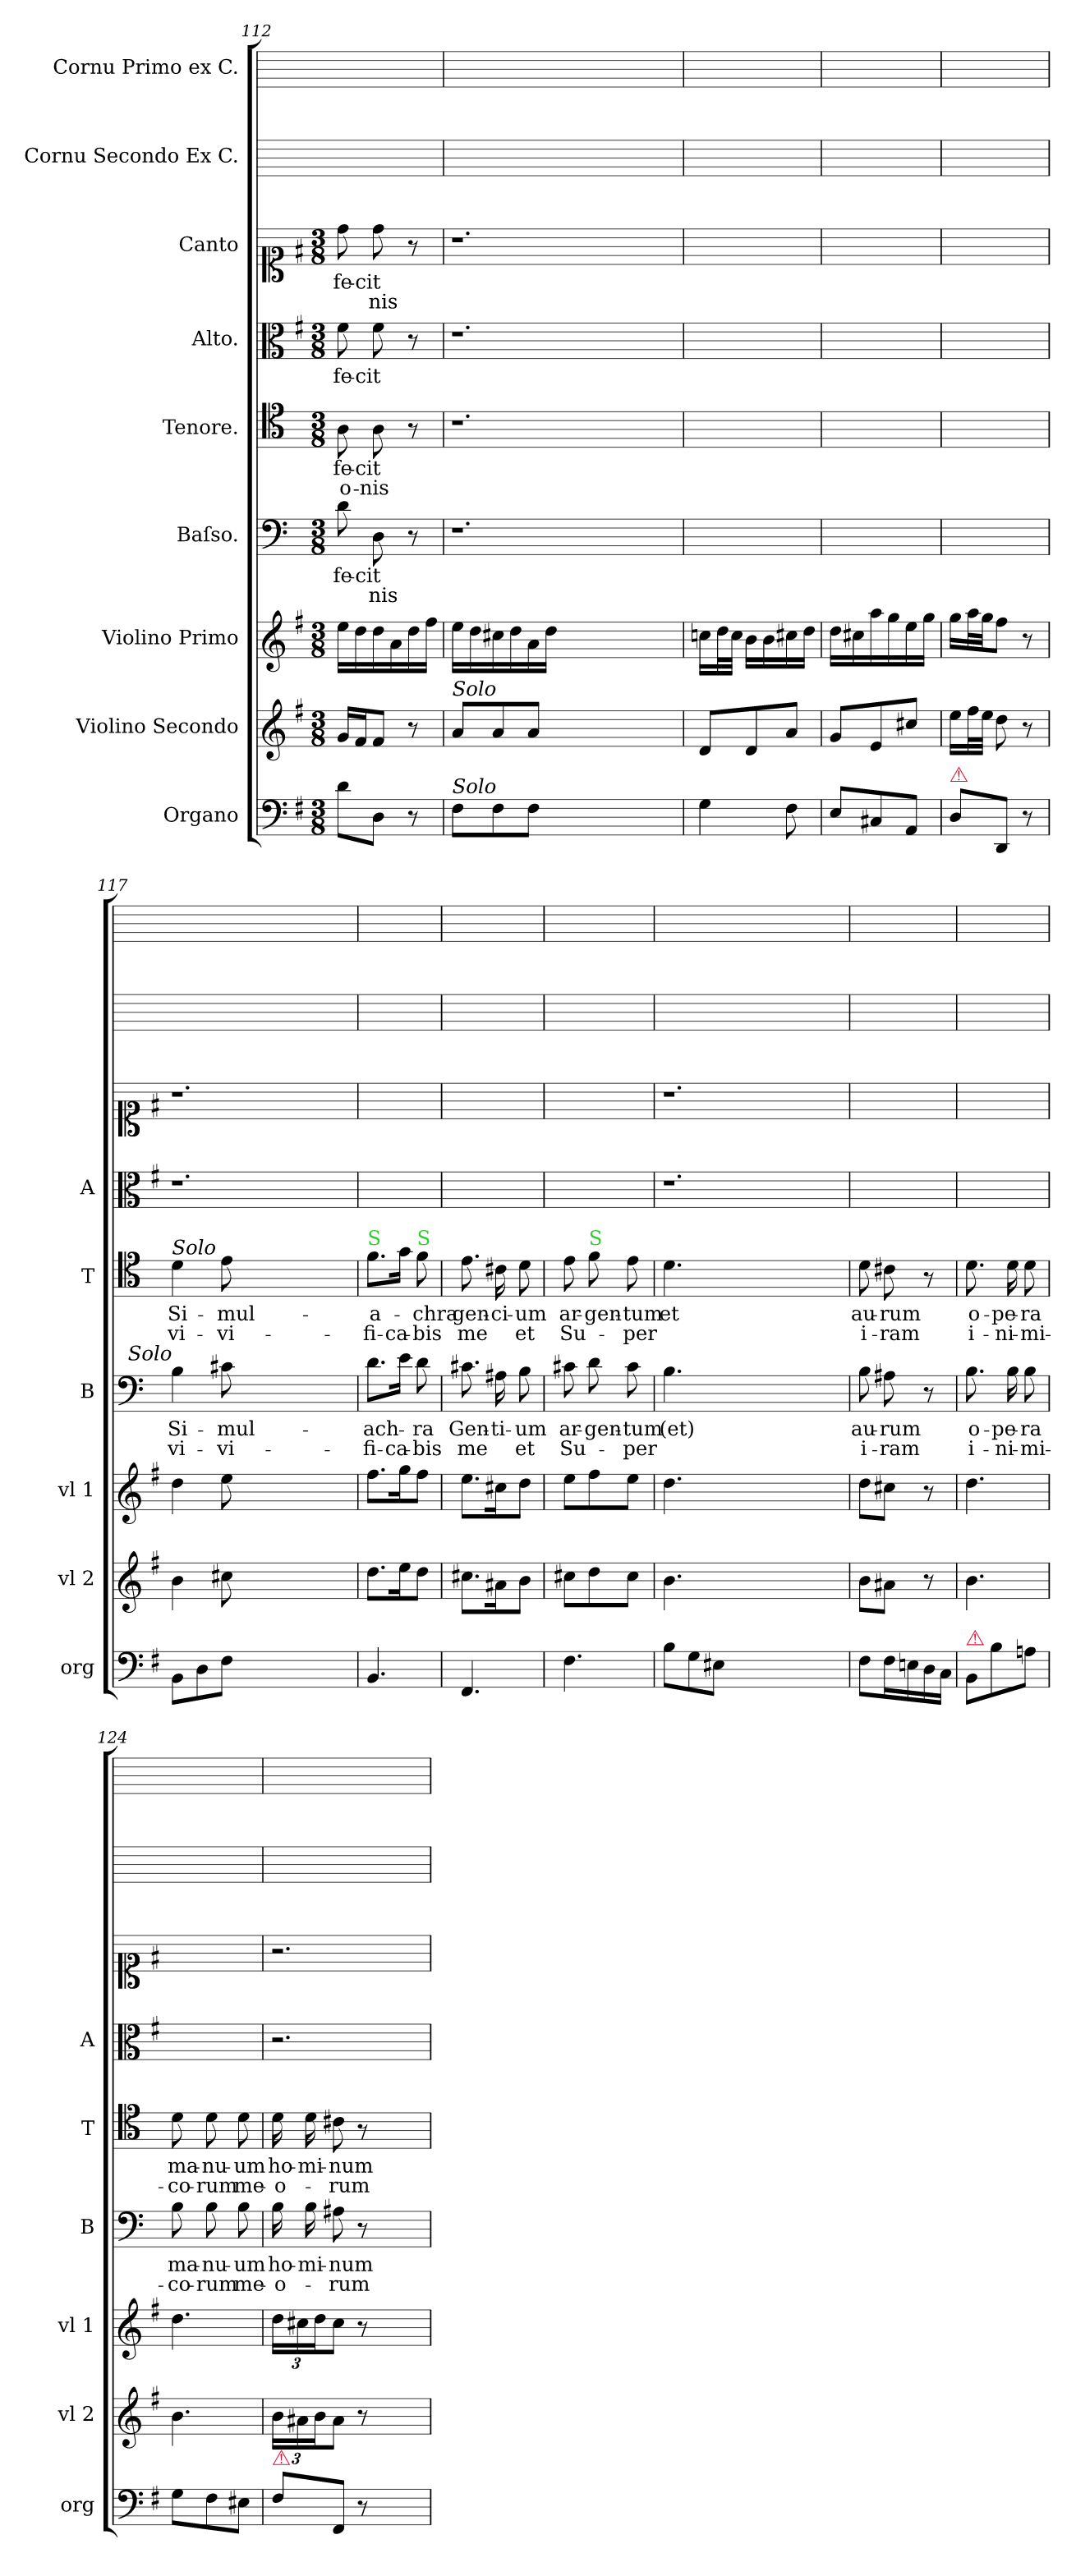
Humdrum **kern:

**kern	**dynam	**kern	**kern	**kern	**text	**text	**kern	**text	**text	**kern	**text	**kern	**text	**text	**kern	**kern
*part9	*part9	*part8	*part7	*part6	*part6	*part6	*part5	*part5	*part5	*part4	*part4	*part3	*part3	*part3	*part2	*part1
*staff9	*staff9	*staff8	*staff7	*staff6	*staff6	*staff6	*staff5	*staff5	*staff5	*staff4	*staff4	*staff3	*staff3	*staff3	*staff2	*staff1
*I"Organo	*	*I"Violino Secondo	*I"Violino Primo	*I"Baſso.	*	*	*I"Tenore.	*	*	*I"Alto.	*	*I"Canto	*	*	*I"Cornu Secondo Ex C.	*I"Cornu Primo ex C.
*I'org	*	*I'vl 2	*I'vl 1	*I'B	*	*	*I'T	*	*	*I'A	*	*	*	*	*	*
*clefF4	*	*clefG2	*clefG2	*clefF4	*	*	*clefC4	*	*	*clefC3	*	*clefC1	*	*	*	*
*k[f#]	*	*k[f#]	*k[f#]	*k[]	*	*	*k[]	*	*	*k[f#]	*	*k[f#]	*	*	*	*
*e:	*	*e:	*e:	*	*	*	*	*	*	*e:	*	*e:	*	*	*	*
*M3/8	*	*M3/8	*M3/8	*M3/8	*	*	*M3/8	*	*	*M3/8	*	*M3/8	*	*	*	*
=112	=112	=112	=112	=112	=112	=112	=112	=112	=112	=112	=112	=112	=112	=112	=112	=112
8d\L	.	16g/LL	16ee\LL	8d\	fe-	.	8A\	fe-	-o-	8f#\	fe-	8dd\	fe-	.	4.ryy	4.ryy
.	.	16f#/J	16dd\	.	.	.	.	.	.	.	.	.	.	.	.	.
8D\J	.	8f#/J	16dd\	8D\	-cit	-nis	8A\	-cit	-nis	8f#\	-cit	8dd\	-cit	-nis	.	.
.	.	.	16a\	.	.	.	.	.	.	.	.	.	.	.	.	.
8r	.	8r	16dd\	8r	.	.	8r	.	.	8r	.	8r	.	.	.	.
.	.	.	16ff#\JJ	.	.	.	.	.	.	.	.	.	.	.	.	.
=113	=113	=113	=113	=113	=113	=113	=113	=113	=113	=113	=113	=113	=113	=113	=113	=113
!	!	!LO:TX:a:i:t=Solo	!	!	!	!	!	!	!	!	!	!	!	!	!	!
!LO:TX:a:i:t=Solo	!	!	!	!	!	!	!	!	!	!	!	!	!	!	!	!
8F#\L	.	8a/L	16ee\LL	1.r	.	.	1.r	.	.	1.r	.	1.r	.	.	4.ryy	4.ryy
.	.	.	16dd\	.	.	.	.	.	.	.	.	.	.	.	.	.
8F#\	.	8a/	16cc#X\	.	.	.	.	.	.	.	.	.	.	.	.	.
.	.	.	16dd\	.	.	.	.	.	.	.	.	.	.	.	.	.
8F#\J	.	8a/J	16a\	.	.	.	.	.	.	.	.	.	.	.	.	.
.	.	.	16dd\JJ	.	.	.	.	.	.	.	.	.	.	.	.	.
1ryy	.	1ryy	1ryy	.	.	.	.	.	.	.	.	.	.	.	1ryy	1ryy
8ryy	.	8ryy	8ryy	.	.	.	.	.	.	.	.	.	.	.	8ryy	8ryy
=114	=114	=114	=114	=114	=114	=114	=114	=114	=114	=114	=114	=114	=114	=114	=114	=114
4G\	.	8d/L	16ccn\LL	4.ryy	.	.	4.ryy	.	.	4.ryy	.	4.ryy	.	.	4.ryy	4.ryy
.	.	.	32dd\L	.	.	.	.	.	.	.	.	.	.	.	.	.
.	.	.	32cc\JJJ	.	.	.	.	.	.	.	.	.	.	.	.	.
.	.	8d/	16b\LL	.	.	.	.	.	.	.	.	.	.	.	.	.
.	.	.	16b\	.	.	.	.	.	.	.	.	.	.	.	.	.
8F#\	.	8a/J	16cc#X\	.	.	.	.	.	.	.	.	.	.	.	.	.
.	.	.	16dd\JJ	.	.	.	.	.	.	.	.	.	.	.	.	.
=115	=115	=115	=115	=115	=115	=115	=115	=115	=115	=115	=115	=115	=115	=115	=115	=115
8E/L	.	8g/L	16dd\LL	4.ryy	.	.	4.ryy	.	.	4.ryy	.	4.ryy	.	.	4.ryy	4.ryy
.	.	.	16cc#X\	.	.	.	.	.	.	.	.	.	.	.	.	.
8C#X/	.	8e/	16aa\	.	.	.	.	.	.	.	.	.	.	.	.	.
.	.	.	16gg\	.	.	.	.	.	.	.	.	.	.	.	.	.
8AA/J	.	8cc#X/J	16ee\	.	.	.	.	.	.	.	.	.	.	.	.	.
.	.	.	16gg\JJ	.	.	.	.	.	.	.	.	.	.	.	.	.
=116	=116	=116	=116	=116	=116	=116	=116	=116	=116	=116	=116	=116	=116	=116	=116	=116
!LO:TX:a:color=crimson:t=⚠	!	!	!	!	!	!	!	!	!	!	!	!	!	!	!	!
8D\L	.	16ee\LL	16gg\LL	4.ryy	.	.	4.ryy	.	.	4.ryy	.	4.ryy	.	.	4.ryy	4.ryy
.	.	32ff#\L	32aa\L	.	.	.	.	.	.	.	.	.	.	.	.	.
.	.	32ee\JJJ	32gg\JJ	.	.	.	.	.	.	.	.	.	.	.	.	.
8DD/J	.	8dd\	8ff#\J	.	.	.	.	.	.	.	.	.	.	.	.	.
8r	.	8r	8r	.	.	.	.	.	.	.	.	.	.	.	.	.
=117	=117	=117	=117	=117	=117	=117	=117	=117	=117	=117	=117	=117	=117	=117	=117	=117
!	!	!	!	!	!	!	!LO:TX:a:i:t=Solo	!	!	!	!	!	!	!	!	!
!	!	!	!	!LO:TX:a:i:rj:t=Solo	!	!	!	!	!	!	!	!	!	!	!	!
!	!LO:DY:a	!	!	!	!	!	!	!	!	!	!	!	!	!	!	!
8BB\L	p&colon;	4b\	4dd\	4B\	Si-	vi-	4d\	Si-	vi-	1.r	.	1.r	.	.	4.ryy	4.ryy
8D\	.	.	.	.	.	.	.	.	.	.	.	.	.	.	.	.
8F#\J	.	8cc#X\	8ee\	8c#X\	-mul-	-vi-	8e\	-mul-	-vi-	.	.	.	.	.	.	.
1ryy	.	1ryy	1ryy	1ryy	.	.	1ryy	.	.	.	.	.	.	.	1ryy	1ryy
8ryy	.	8ryy	8ryy	8ryy	.	.	8ryy	.	.	.	.	.	.	.	8ryy	8ryy
=118	=118	=118	=118	=118	=118	=118	=118	=118	=118	=118	=118	=118	=118	=118	=118	=118
!	!	!	!	!	!	!	!LO:TX:a:color=limegreen:t=S	!	!	!	!	!	!	!	!	!
4.BB/	.	8.dd\L	8.ff#\L	8.d\L	-ach-	-fi-	8.f\L	-a-	-fi-	4.ryy	.	4.ryy	.	.	4.ryy	4.ryy
.	.	16ee\K	16gg\K	16e\Jk	.	-ca-	16g\Jk	.	-ca-	.	.	.	.	.	.	.
!	!	!	!	!	!	!	!LO:TX:a:color=limegreen:t=S	!	!	!	!	!	!	!	!	!
.	.	8dd\J	8ff#\J	8d\	-ra	-bis	8f\	-chra	-bis	.	.	.	.	.	.	.
=119	=119	=119	=119	=119	=119	=119	=119	=119	=119	=119	=119	=119	=119	=119	=119	=119
4.FF#/	.	8.cc#X\L	8.ee\L	8.c#X\	Gen-	me	8.e\	gen-	me	4.ryy	.	4.ryy	.	.	4.ryy	4.ryy
.	.	16a#X\K	16cc#X\K	16A#X\	-ti-	.	16c#X\	-ci-	.	.	.	.	.	.	.	.
.	.	8b\J	8dd\J	8B\	-um	et	8d\	-um	et	.	.	.	.	.	.	.
=120	=120	=120	=120	=120	=120	=120	=120	=120	=120	=120	=120	=120	=120	=120	=120	=120
4.F#\	.	8cc#X\L	8ee\L	8c#X\	ar-	Su-	8e\	ar-	Su-	4.ryy	.	4.ryy	.	.	4.ryy	4.ryy
!	!	!	!	!	!	!	!LO:TX:a:color=limegreen:t=S	!	!	!	!	!	!	!	!	!
.	.	8dd\	8ff#\	8d\	-gen-	.	8f\	-gen-	.	.	.	.	.	.	.	.
.	.	8cc#\J	8ee\J	8c#\	-tum	-per	8e\	-tum	-per	.	.	.	.	.	.	.
=121	=121	=121	=121	=121	=121	=121	=121	=121	=121	=121	=121	=121	=121	=121	=121	=121
8B\L	.	4.b\	4.dd\	4.B\	(et)	.	4.d\	et	.	1.r	.	1.r	.	.	4.ryy	4.ryy
8G\	.	.	.	.	.	.	.	.	.	.	.	.	.	.	.	.
8E#X\J	.	.	.	.	.	.	.	.	.	.	.	.	.	.	.	.
1ryy	.	1ryy	1ryy	1ryy	.	.	1ryy	.	.	.	.	.	.	.	1ryy	1ryy
8ryy	.	8ryy	8ryy	8ryy	.	.	8ryy	.	.	.	.	.	.	.	8ryy	8ryy
=122	=122	=122	=122	=122	=122	=122	=122	=122	=122	=122	=122	=122	=122	=122	=122	=122
8F#\L	.	8b\L	8dd\L	8B\	au-	i-	8d\	au-	i-	4.ryy	.	4.ryy	.	.	4.ryy	4.ryy
16F#\L	.	8a#X\J	8cc#X\J	8A#X\	-rum	-ram	8c#X\	-rum	-ram	.	.	.	.	.	.	.
16En\	.	.	.	.	.	.	.	.	.	.	.	.	.	.	.	.
16D\	.	8r	8r	8r	.	.	8r	.	.	.	.	.	.	.	.	.
16C\JJ	.	.	.	.	.	.	.	.	.	.	.	.	.	.	.	.
=123	=123	=123	=123	=123	=123	=123	=123	=123	=123	=123	=123	=123	=123	=123	=123	=123
!LO:TX:a:color=crimson:t=⚠	!	!	!	!	!	!	!	!	!	!	!	!	!	!	!	!
8BB/L	.	4.b\	4.dd\	8.B\	o-	i-	8.d\	o-	i-	4.ryy	.	4.ryy	.	.	4.ryy	4.ryy
8B\	.	.	.	.	.	.	.	.	.	.	.	.	.	.	.	.
.	.	.	.	16B\	-pe-	-ni-	16d\	-pe-	-ni-	.	.	.	.	.	.	.
8An\J	.	.	.	8B\	-ra	-mi-	8d\	-ra	-mi-	.	.	.	.	.	.	.
=124	=124	=124	=124	=124	=124	=124	=124	=124	=124	=124	=124	=124	=124	=124	=124	=124
8G\L	.	4.b\	4.dd\	8B\	ma-	-co-	8d\	ma-	-co-	4.ryy	.	4.ryy	.	.	4.ryy	4.ryy
8F#\	.	.	.	8B\	-nu-	-rum	8d\	-nu-	-rum	.	.	.	.	.	.	.
8E#X\J	.	.	.	8B\	-um	me-	8d\	-um	me-	.	.	.	.	.	.	.
=125	=125	=125	=125	=125	=125	=125	=125	=125	=125	=125	=125	=125	=125	=125	=125	=125
!LO:TX:a:color=crimson:t=⚠	!	!	!	!	!	!	!	!	!	!	!	!	!	!	!	!
8F#\L	.	24b\LL	24dd\LL	16B\	ho-	-o-	16d\	ho-	-o-	2.r	.	2.r	.	.	4.ryy	4.ryy
.	.	24a#X\	24cc#X\	.	.	.	.	.	.	.	.	.	.	.	.	.
.	.	.	.	16B\	-mi-	.	16d\	-mi-	.	.	.	.	.	.	.	.
.	.	24b\J	24dd\J	.	.	.	.	.	.	.	.	.	.	.	.	.
8FF#/J	.	8a#\J	8cc#\J	8A#X\	-num	-rum	8c#X\	-num	-rum	.	.	.	.	.	.	.
8r	.	8r	8r	8r	.	.	8r	.	.	.	.	.	.	.	.	.
4.ryy	.	4.ryy	4.ryy	4.ryy	.	.	4.ryy	.	.	.	.	.	.	.	4.ryy	4.ryy
=	=	=	=	=	=	=	=	=	=	=	=	=	=	=	=	=
*-	*-	*-	*-	*-	*-	*-	*-	*-	*-	*-	*-	*-	*-	*-	*-	*-
